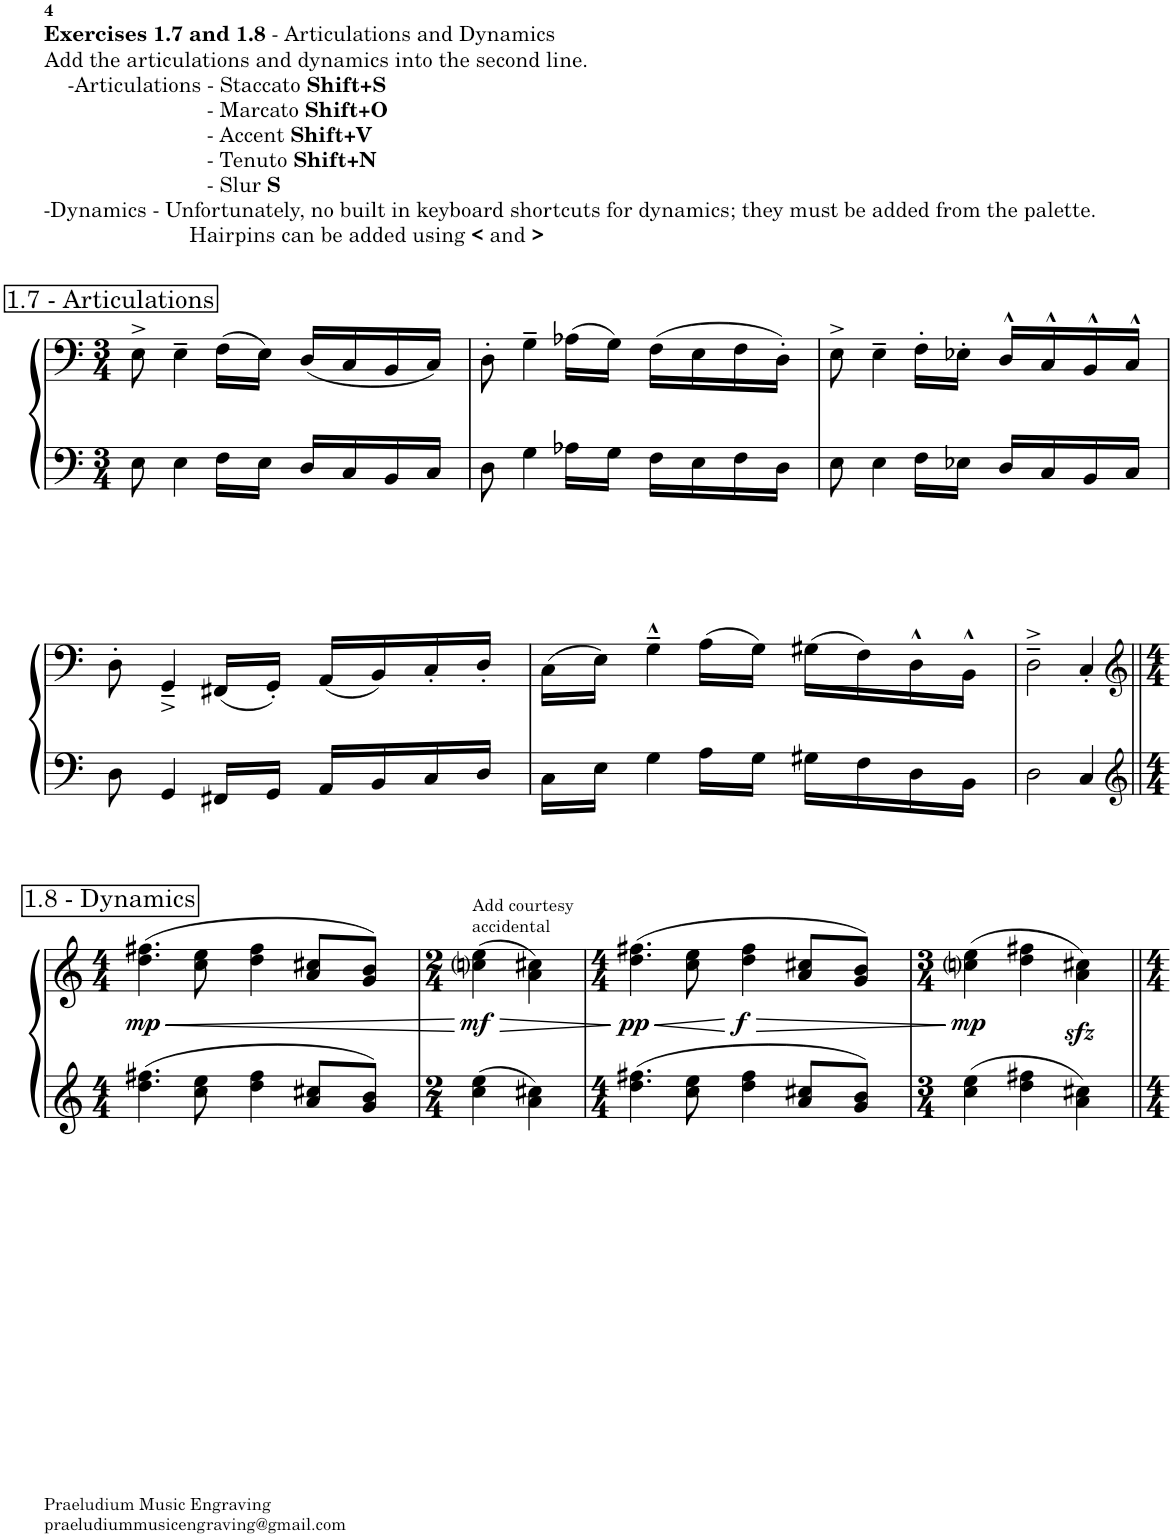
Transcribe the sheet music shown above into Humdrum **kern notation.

**kern	**kern	**dynam
*part1	*part1	*part1
*staff2	*staff1	*staff1/2
*I"Piano	*	*
*I'Pno.	*	*
!!LO:PB:g=z
*clefF4	*clefF4	*
*k[]	*k[]	*
*M3/4	*M3/4	*
!!LO:REH:place=s1:a:fs=12:t=1.7 - Articulations
=29	=29	=29
8E\	8E^\	.
4E\	4E~\	.
16F\LL	(16F\LL	.
16E\JJ	16E\JJ)	.
16D/LL	(16D/LL	.
16C/	16C/	.
16BB/	16BB/	.
16C/JJ	16C/JJ)	.
=30	=30	=30
8D\	8D'\	.
4G\	4G~\	.
16A-X\LL	(16A-X\LL	.
16G\JJ	16G\JJ)	.
16F\LL	(16F\LL	.
16E\	16E\	.
16F\	16F\	.
16D\JJ	16D'\JJ)	.
=31	=31	=31
8E\	8E^\	.
4E\	4E~\	.
16F\LL	16F'\LL	.
16E-X\JJ	16E-X'\JJ	.
16D/LL	16D^^/LL	.
16C/	16C^^/	.
16BB/	16BB^^/	.
16C/JJ	16C^^/JJ	.
!!LO:LB:g=z
=32	=32	=32
8D\	8D'\	.
4GG/	4GG~^/	.
16FF#X/LL	(16FF#X/LL	.
16GG/JJ	16GG'/JJ)	.
16AA/LL	(16AA/LL	.
16BB/	16BB/)	.
16C/	16C'/	.
16D/JJ	16D'/JJ	.
=33	=33	=33
16C\LL	(16C\LL	.
16E\JJ	16E\JJ)	.
4G\	4G~^^\	.
16A\LL	(16A\LL	.
16G\JJ	16G\JJ)	.
16G#X\LL	(16G#X\LL	.
16F\	16F\)	.
16D\	16D^^\	.
16BB\JJ	16BB^^\JJ	.
=34	=34	=34
2D\	2D~^\	.
4C/	4C'/	.
!!LO:LB:g=z
!!LO:REH:place=s1:a:fs=12:t=1.8 - Dynamics
=35||	=35||	=35||
*clefG2	*clefG2	*
*M4/4	*M4/4	*
!	!	!LO:HP:b
!	!	!LO:DY:n=1:b
4.dd\ 4.ff#X\	(4.dd\ 4.ff#X\	< mp
8cc\ 8ee\	8cc\ 8ee\	.
4dd\ 4ff#\	4dd\ 4ff#\	.
8a/ 8cc#X/L	8a/ 8cc#X/L	.
8g/ 8b/J	8g/ 8b/J)	.
.	.	[
=36	=36	=36
*M2/4	*M2/4	*
!	!LO:TX:a:t=Add courtesy	!
!	!LO:TX:a:t=accidental	!
!	!	!LO:HP:b
!	!	!LO:DY:n=1:b
4cc\ 4ee\	(4ccni\ 4ee\	> mf
4a\ 4cc#X\	4a\ 4cc#X\)	.
.	.	]
=37	=37	=37
*M4/4	*M4/4	*
!	!	!LO:HP:b
!	!	!LO:DY:n=1:b
4.dd\ 4.ff#X\	(4.dd\ 4.ff#X\	< pp
8cc\ 8ee\	8cc\ 8ee\	.
!	!	!LO:HP:n=1:b
!	!	!LO:DY:n=2:b
4dd\ 4ff#\	4dd\ 4ff#\	[ > f
8a/ 8cc#X/L	8a/ 8cc#X/L	.
8g/ 8b/J	8g/ 8b/J)	.
.	.	]
=38	=38	=38
*M3/4	*M3/4	*
!	!	!LO:DY:b
4cc\ 4ee\	(4ccni\ 4ee\	mp
4dd\ 4ff#X\	4dd\ 4ff#X\	.
4a\ 4cc#X\	4a\zz< 4cc#X\zz<)	.
=||	=||	=||
*-	*-	*-
